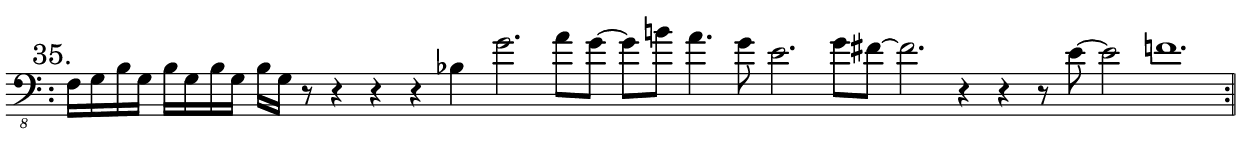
\version "2.19.80"


phrase = \relative c, {

  \clef "bass_8"
  \mark "35." 
  \cadenzaOn
  f16[ g b g] b[ g b g] b[ g] r8 r4 r r
  bes4 g'2. a8[ g~] g[ b!] a4. g8 e2. g8[ fis~] fis2.
  r4 r r8 e8~ e2 f1.

}

\score {
  \defineBarLine ":" #'("" ":" "")
  \new Staff = "phrase" {
    \bar ":"
    \phrase
    \set Score.repeatCommands = #'(end-repeat)
  }
  \layout {
    \context { \Staff
      \remove Time_signature_engraver
      \override BarLine.hair-thickness = #-1
      \override BarLine.thick-thickness = #-1
    }
  }
}
\header { tagline = "" }
\paper {
  top-margin = 1
  bottom-margin = 1
  left-margin = 1
  right-margin = 1
  indent = 0
}

